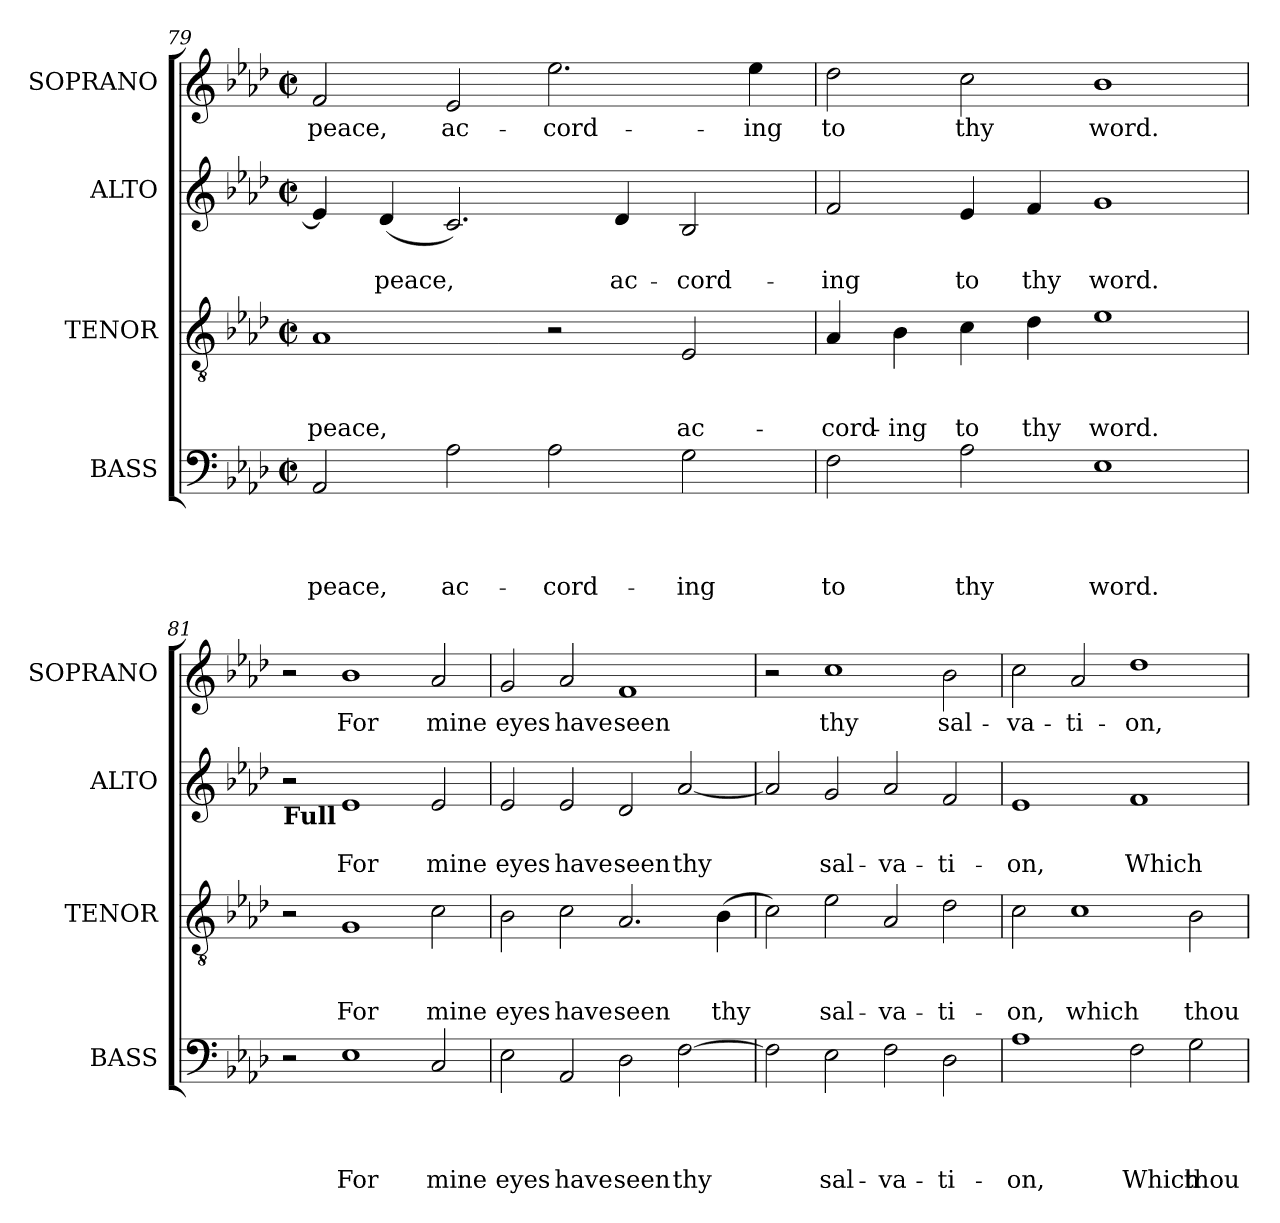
**kern	**text	**text	**text	**text	**kern	**text	**text	**text	**kern	**text	**text	**kern	**text
*part4	*part4	*part4	*part4	*part4	*part3	*part3	*part3	*part3	*part2	*part2	*part2	*part1	*part1
*staff4	*staff4	*staff4	*staff4	*staff4	*staff3	*staff3	*staff3	*staff3	*staff2	*staff2	*staff2	*staff1	*staff1
*I"BASS	*	*	*	*	*I"TENOR	*	*	*	*I"ALTO	*	*	*I"SOPRANO	*
*I'BASS	*	*	*	*	*I'TENOR	*	*	*	*I'ALTO	*	*	*I'SOPRANO	*
!!LO:LB:g=z
*clefF4	*	*	*	*	*clefGv2	*	*	*	*clefG2	*	*	*clefG2	*
*k[b-e-a-d-]	*	*	*	*	*k[b-e-a-d-]	*	*	*	*k[b-e-a-d-]	*	*	*k[b-e-a-d-]	*
*A-:	*	*	*	*	*A-:	*	*	*	*A-:	*	*	*A-:	*
*M2/2	*	*	*	*	*M2/2	*	*	*	*M2/2	*	*	*M2/2	*
*met(c|)	*	*	*	*	*met(c|)	*	*	*	*met(c|)	*	*	*met(c|)	*
=79	=79	=79	=79	=79	=79	=79	=79	=79	=79	=79	=79	=79	=79
!	!	!	!	!LO:LY:b	!	!	!	!LO:LY:b	!	!	!	!	!LO:LY:b
2AA-/	.	.	.	peace,	1A-	.	.	peace,	4e-/]	.	.	2f/	peace,
!	!	!	!	!	!	!	!	!	!	!	!LO:LY:b	!	!
.	.	.	.	.	.	.	.	.	(<4d-/	.	peace,	.	.
!	!	!	!	!LO:LY:b	!	!	!	!	!	!	!	!	!LO:LY:b
2A-\	.	.	.	ac-	.	.	.	.	2.c/)	.	.	2e-/	ac-
!	!	!	!	!LO:LY:b	!	!	!	!	!	!	!	!	!LO:LY:b
2A-\	.	.	.	-cord-	2r	.	.	.	.	.	.	2.ee-\	-cord-
!	!	!	!	!	!	!	!	!	!	!	!LO:LY:b	!	!
.	.	.	.	.	.	.	.	.	4d-/	.	ac-	.	.
!	!	!	!	!LO:LY:b	!	!	!	!LO:LY:b	!	!	!LO:LY:b	!	!
2G\	.	.	.	-ing	2E-/	.	.	ac-	2B-/	.	-cord-	.	.
!	!	!	!	!	!	!	!	!	!	!	!	!	!LO:LY:b
.	.	.	.	.	.	.	.	.	.	.	.	4ee-\	-ing
=80	=80	=80	=80	=80	=80	=80	=80	=80	=80	=80	=80	=80	=80
!	!	!	!	!LO:LY:b	!	!	!	!LO:LY:b	!	!	!LO:LY:b	!	!LO:LY:b
2F\	.	.	.	to	4A-/	.	.	-cord-	2f/	.	-ing	2dd-\	to
!	!	!	!	!	!	!	!	!LO:LY:b:rj	!	!	!	!	!
.	.	.	.	.	4B-\	.	.	-ing	.	.	.	.	.
!	!	!	!	!LO:LY:b	!	!	!	!LO:LY:b	!	!	!LO:LY:b	!	!LO:LY:b
2A-\	.	.	.	thy	4c\	.	.	to	4e-/	.	to	2cc\	thy
!	!	!	!	!	!	!	!	!LO:LY:b	!	!	!LO:LY:b	!	!
.	.	.	.	.	4d-\	.	.	thy	4f/	.	thy	.	.
!	!	!	!	!LO:LY:b	!	!	!	!LO:LY:b	!	!	!LO:LY:b	!	!LO:LY:b
1E-	.	.	.	word.	1e-	.	.	word.	1g	.	word.	1b-	word.
=81	=81	=81	=81	=81	=81	=81	=81	=81	=81	=81	=81	=81	=81
!	!	!	!	!	!	!	!	!	!LO:TX:b:B:t=Full	!	!	!	!
2r	.	.	.	.	2r	.	.	.	2r	.	.	2r	.
!	!	!	!	!LO:LY:b	!	!	!	!LO:LY:b	!	!	!LO:LY:b	!	!LO:LY:b
1E-	.	.	.	For	1G	.	.	For	1e-	.	For	1b-	For
!	!	!	!	!LO:LY:b	!	!	!	!LO:LY:b	!	!	!LO:LY:b	!	!LO:LY:b
2C/	.	.	.	mine	2c\	.	.	mine	2e-/	.	mine	2a-/	mine
=82	=82	=82	=82	=82	=82	=82	=82	=82	=82	=82	=82	=82	=82
!	!	!	!	!LO:LY:b	!	!	!	!LO:LY:b	!	!	!LO:LY:b	!	!LO:LY:b
2E-\	.	.	.	eyes	2B-\	.	.	eyes	2e-/	.	eyes	2g/	eyes
!	!	!	!	!LO:LY:b	!	!	!	!LO:LY:b	!	!	!LO:LY:b	!	!LO:LY:b
2AA-/	.	.	.	have	2c\	.	.	have	2e-/	.	have	2a-/	have
!	!	!	!	!LO:LY:b	!	!	!	!LO:LY:b	!	!	!LO:LY:b	!	!LO:LY:b
2D-\	.	.	.	seen	2.A-/	.	.	seen	2d-/	.	seen	1f	seen
!	!	!	!	!LO:LY:b	!	!	!	!	!	!	!LO:LY:b	!	!
[>2F\	.	.	.	thy	.	.	.	.	[<2a-/	.	thy	.	.
!	!	!	!	!	!	!	!	!LO:LY:b	!	!	!	!	!
.	.	.	.	.	(>4B-\	.	.	thy	.	.	.	.	.
=83	=83	=83	=83	=83	=83	=83	=83	=83	=83	=83	=83	=83	=83
2F\]	.	.	.	.	2c\)	.	.	.	2a-/]	.	.	2r	.
!	!	!	!	!LO:LY:b	!	!	!	!LO:LY:b	!	!	!LO:LY:b	!	!LO:LY:b
2E-\	.	.	.	sal-	2e-\	.	.	sal-	2g/	.	sal-	1cc	thy
!	!	!	!	!LO:LY:b	!	!	!	!LO:LY:b	!	!	!LO:LY:b	!	!
2F\	.	.	.	-va-	2A-/	.	.	-va-	2a-/	.	-va-	.	.
!	!	!	!	!LO:LY:b	!	!	!	!LO:LY:b	!	!	!LO:LY:b	!	!LO:LY:b
2D-\	.	.	.	-ti-	2d-\	.	.	-ti-	2f/	.	-ti-	2b-\	sal-
!!LO:LB:g=z
=84	=84	=84	=84	=84	=84	=84	=84	=84	=84	=84	=84	=84	=84
!	!	!	!	!LO:LY:b	!	!	!	!LO:LY:b	!	!	!LO:LY:b	!	!LO:LY:b
1A-	.	.	.	-on,	2c\	.	.	-on,	1e-	.	-on,	2cc\	-va-
!	!	!	!	!	!	!	!	!LO:LY:b	!	!	!	!	!LO:LY:b
.	.	.	.	.	1c	.	.	which	.	.	.	2a-/	-ti-
!	!	!	!	!LO:LY:b	!	!	!	!	!	!	!LO:LY:b	!	!LO:LY:b
2F\	.	.	.	Which	.	.	.	.	1f	.	Which	1dd-	-on,
!	!	!	!	!LO:LY:b	!	!	!	!LO:LY:b	!	!	!	!	!
2G\	.	.	.	thou	2B-\	.	.	thou	.	.	.	.	.
=	=	=	=	=	=	=	=	=	=	=	=	=	=
*-	*-	*-	*-	*-	*-	*-	*-	*-	*-	*-	*-	*-	*-
